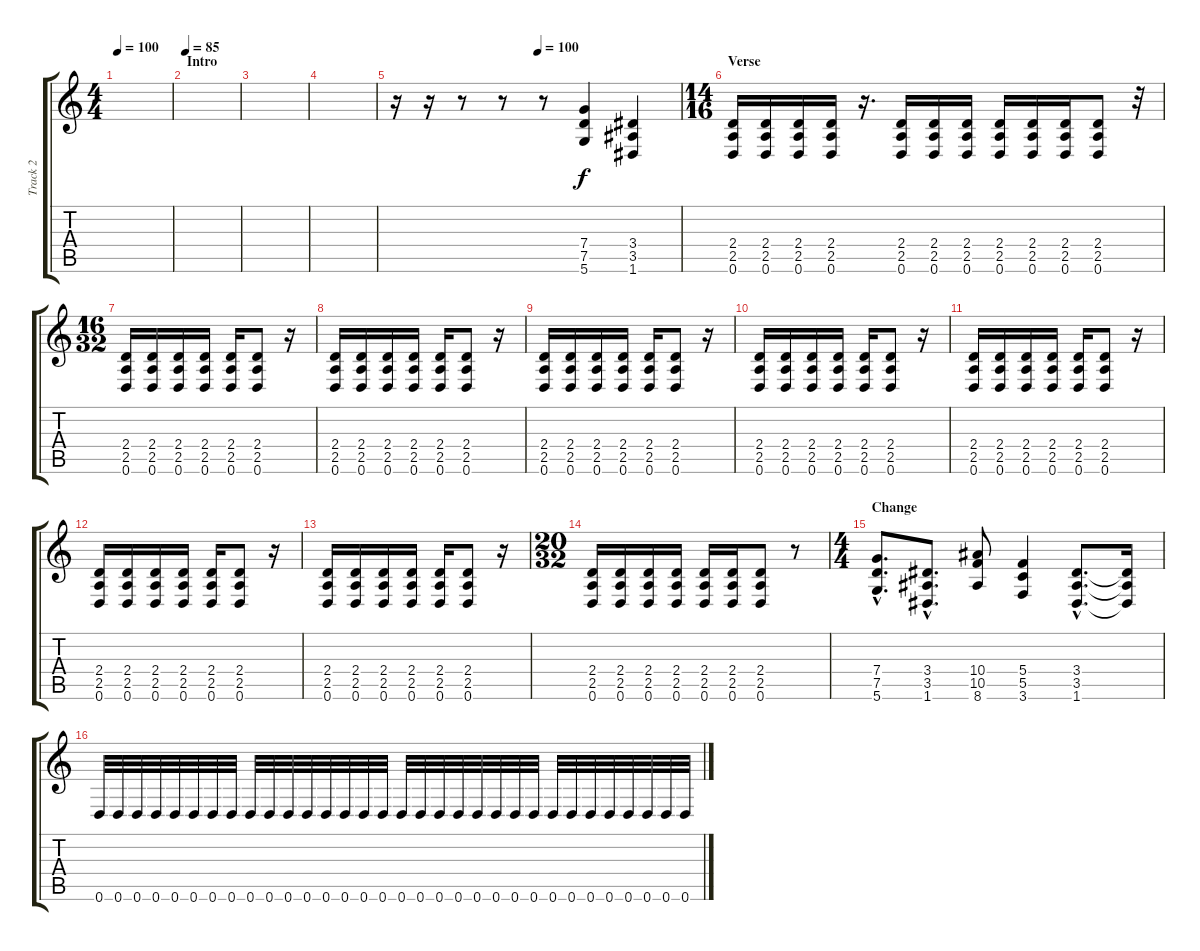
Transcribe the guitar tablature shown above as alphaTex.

\track ("Track 2" "Track 2") {instrument distortionguitar}
\staff {score tabs}
\tuning (D4 A3 F3 C3 G2 D2) {hide}
\ts (4 4)
\tempo 100
\clef g2
\ks c
|
\section ("" "Intro")
\tempo 85
|
|
|
\tempo (100 0.5)
r.16 r.16 r.8 r.8 r.8 (7.4 7.5 5.6).4 (3.4 3.5 1.6).4 |
\ts (14 16)
\section ("" "Verse")
(2.4 2.5 0.6).16 (2.4 2.5 0.6).16 (2.4 2.5 0.6).16 (2.4 2.5 0.6).16 r.16{d} (2.4 2.5 0.6).16 (2.4 2.5 0.6).16 (2.4 2.5 0.6).16 (2.4 2.5 0.6).16 (2.4 2.5 0.6).16 (2.4 2.5 0.6).16 (2.4 2.5 0.6).8 r.32 |
\ts (16 32)
(2.4 2.5 0.6).16 (2.4 2.5 0.6).16 (2.4 2.5 0.6).16 (2.4 2.5 0.6).16 (2.4 2.5 0.6).16 (2.4 2.5 0.6).8 r.16 |
(2.4 2.5 0.6).16 (2.4 2.5 0.6).16 (2.4 2.5 0.6).16 (2.4 2.5 0.6).16 (2.4 2.5 0.6).16 (2.4 2.5 0.6).8 r.16 |
(2.4 2.5 0.6).16 (2.4 2.5 0.6).16 (2.4 2.5 0.6).16 (2.4 2.5 0.6).16 (2.4 2.5 0.6).16 (2.4 2.5 0.6).8 r.16 |
(2.4 2.5 0.6).16 (2.4 2.5 0.6).16 (2.4 2.5 0.6).16 (2.4 2.5 0.6).16 (2.4 2.5 0.6).16 (2.4 2.5 0.6).8 r.16 |
(2.4 2.5 0.6).16 (2.4 2.5 0.6).16 (2.4 2.5 0.6).16 (2.4 2.5 0.6).16 (2.4 2.5 0.6).16 (2.4 2.5 0.6).8 r.16 |
(2.4 2.5 0.6).16 (2.4 2.5 0.6).16 (2.4 2.5 0.6).16 (2.4 2.5 0.6).16 (2.4 2.5 0.6).16 (2.4 2.5 0.6).8 r.16 |
(2.4 2.5 0.6).16 (2.4 2.5 0.6).16 (2.4 2.5 0.6).16 (2.4 2.5 0.6).16 (2.4 2.5 0.6).16 (2.4 2.5 0.6).8 r.16 |
\ts (20 32)
(2.4 2.5 0.6).16 (2.4 2.5 0.6).16 (2.4 2.5 0.6).16 (2.4 2.5 0.6).16 (2.4 2.5 0.6).16 (2.4 2.5 0.6).16 (2.4 2.5 0.6).8 r.8 |
\ts (4 4)
\section ("" "Change")
(7.4{hac} 7.5{hac} 5.6{hac}).8{d} (3.4{hac} 3.5{hac} 1.6{hac}).8{d} (10.4 10.5 8.6).8 (5.4 5.5 3.6).4 (3.4{hac} 3.5{hac} 1.6{hac}).8{d} (3.4{t} 3.5{t} 1.6{t}).16 |
0.6.32 0.6.32 0.6.32 0.6.32 0.6.32 0.6.32 0.6.32 0.6.32 0.6.32 0.6.32 0.6.32 0.6.32 0.6.32 0.6.32 0.6.32 0.6.32 0.6.32 0.6.32 0.6.32 0.6.32 0.6.32 0.6.32 0.6.32 0.6.32 0.6.32 0.6.32 0.6.32 0.6.32 0.6.32 0.6.32 0.6.32 0.6.32
